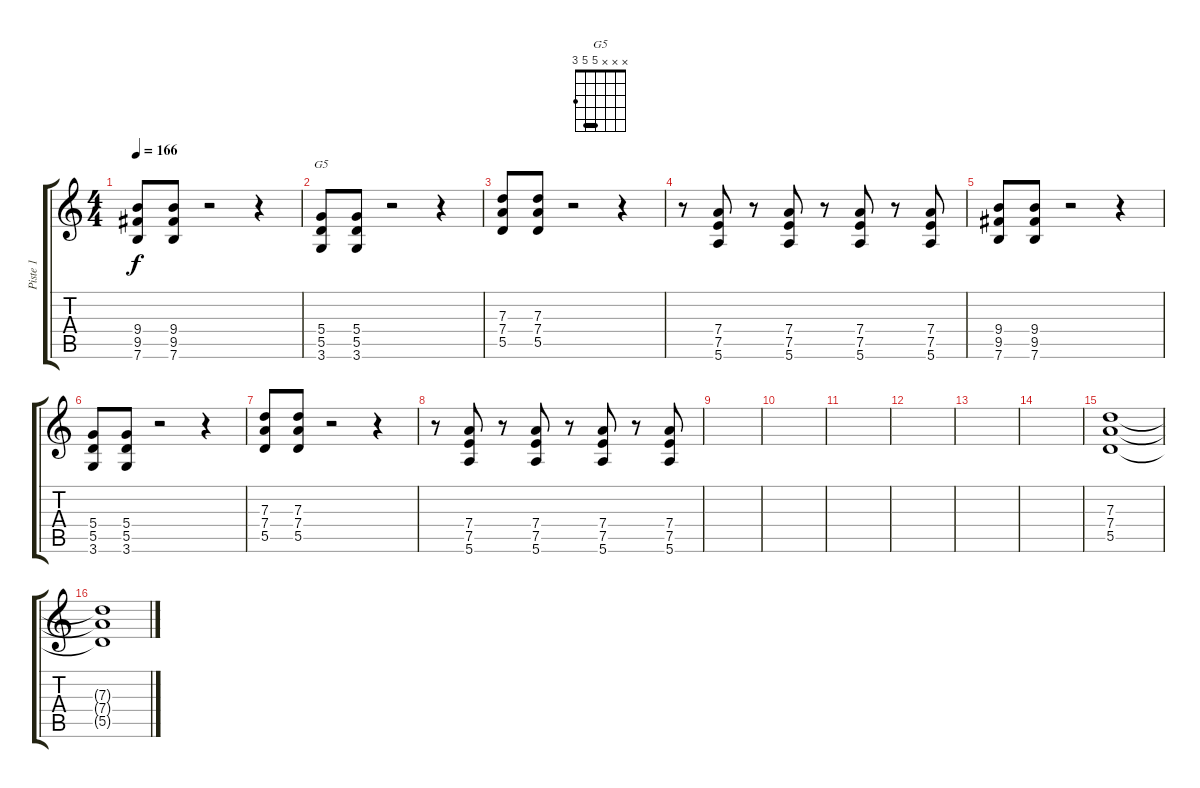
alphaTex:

\track ("Piste 1" "Piste 1") {instrument distortionguitar}
\staff {score tabs}
\tuning (E4 B3 G3 D3 A2 E2) {hide}
\chord ("G5" x x x 5 5 3) {barre 5}
\ts (4 4)
\tempo 166
\clef g2
\ks c
(9.4 9.5 7.6).8{dy f} (9.4 9.5 7.6).8 r.2 r.4 |
(5.4 5.5 3.6).8{ch "G5"} (5.4 5.5 3.6).8 r.2 r.4 |
(7.3 7.4 5.5).8 (7.3 7.4 5.5).8 r.2 r.4 |
r.8 (7.4 7.5 5.6).8 r.8 (7.4 7.5 5.6).8 r.8 (7.4 7.5 5.6).8 r.8 (7.4 7.5 5.6).8 |
(9.4 9.5 7.6).8 (9.4 9.5 7.6).8 r.2 r.4 |
(5.4 5.5 3.6).8 (5.4 5.5 3.6).8 r.2 r.4 |
(7.3 7.4 5.5).8 (7.3 7.4 5.5).8 r.2 r.4 |
r.8 (7.4 7.5 5.6).8 r.8 (7.4 7.5 5.6).8 r.8 (7.4 7.5 5.6).8 r.8 (7.4 7.5 5.6).8 |
|
|
|
|
|
|
(7.3 7.4 5.5).1 |
(7.3{t} 7.4{t} 5.5{t}).1
